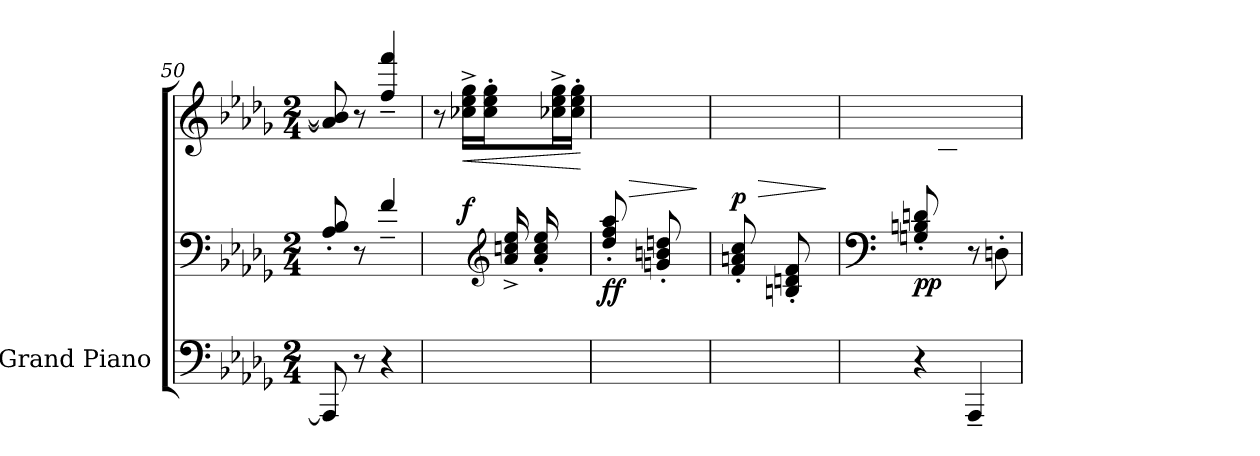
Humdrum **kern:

**kern	**kern	**kern	**dynam
*part1	*part1	*part1	*part1
*staff3	*staff2	*staff1	*staff1/2/3
*I"Grand Piano	*	*	*
*I'Pno.	*	*	*
*clefF4	*clefF4	*clefG2	*
*k[b-e-a-d-g-]	*k[b-e-a-d-g-]	*k[b-e-a-d-g-]	*
*M2/4	*M2/4	*M2/4	*
=50	=50	=50	=50
8AAA-/]	8A-/' 8B-/'	8a-/] 8b-/]	.
8r	8r	8r	.
4r	4f~/	4ff/~ 4fff/~	.
!!LO:LB:g=z
=51	=51	=51	=51
*	*	*^	*
2ryy	8ryy	8r	8ryy	.
!	!	!	!	!LO:HP:b
!	!	!	!	!LO:DY:n=1:a=2
.	8ryy	8ryy	16cc-X\^ 16ee-\^ 16gg-\^LL	< f
.	.	.	16cc-\' 16ee-\' 16gg-\'	.
*	*clefG2	*	*	*
.	16a-/^ 16ccn/^ 16ee-/^	4ryy	8ryy	.
.	16a-/' 16cc/' 16ee-/'	.	.	.
.	8ryy	.	16cc-X\^ 16ee-\^ 16gg-\^	.
.	.	.	16cc-\' 16ee-\' 16gg-\'JJ	.
*	*	*v	*v	*
.	.	.	[
=52	=52	=52	=52
*	*	*^	*
!	!	!	!	!LO:DY:b=2
2ryy	8dd-/' 8ff/' 8aa-/'L	2ryy	8ryy	ff
!	!	!	!	!LO:HP:b
.	8ryy	.	8cc-X\' 8ee-\' 8gg-\'	>
.	8gn/' 8bn/' 8ddn/'	.	8ryy	.
.	8ryy	.	8b-X\' 8dd-X\' 8ff\'J	.
*	*	*v	*v	*
.	.	.	]
=53	=53	=53	=53
*	*	*^	*
!	!	!	!	!LO:DY:a=2
2ryy	8f/' 8an/' 8cc/'L	2ryy	8ryy	p
!	!	!	!	!LO:HP:b
.	8ryy	.	8e-\' 8g-X\' 8b-\'	>
.	8Bn/' 8dn/' 8f/'	.	8ryy	.
.	8ryy	.	8d-X\' 8f-X\' 8a-X\'J	.
*	*	*v	*v	*
.	.	.	]
=54	=54	=54	=54
*	*clefF4	*	*
*	*	*^	*
!	!	!	!	!LO:DY:b=2
4r	8Gn/' 8Bn/' 8dn/'L	2ryy	8ryy	pp
.	8ryy	.	8B-X\' 8d-X\' 8f\'J	.
4AAA-~/	8r	.	4ryy	.
.	8Dn'\	.	.	.
*	*	*v	*v	*
=	=	=	=
*-	*-	*-	*-
